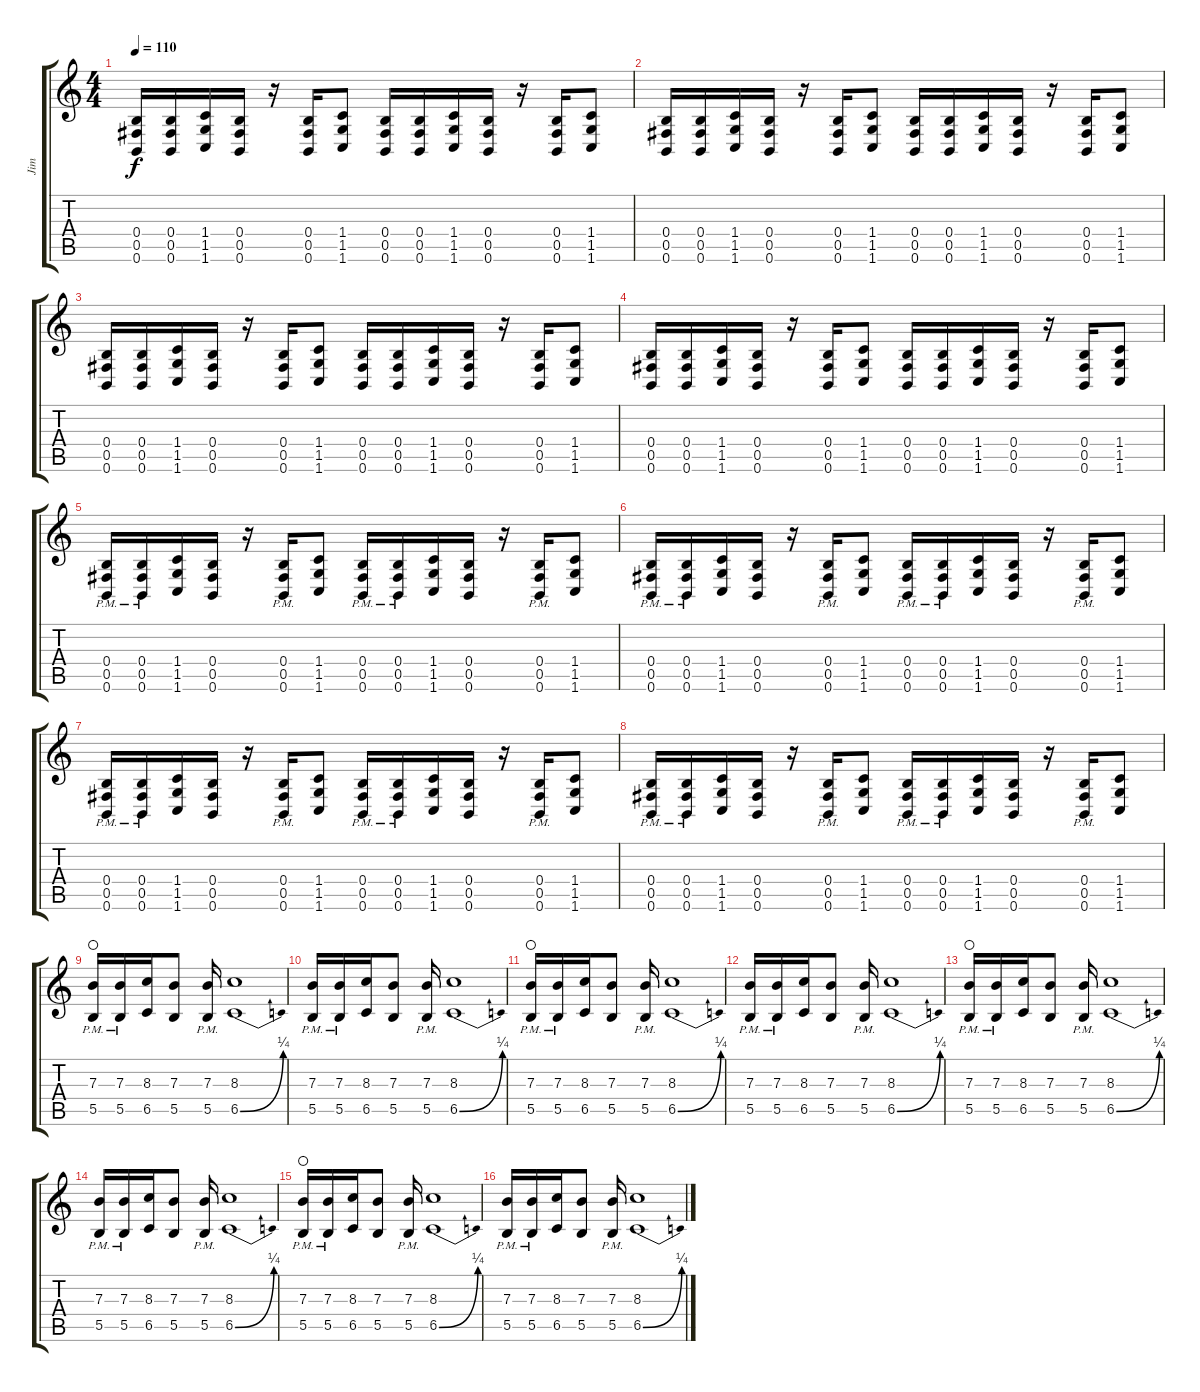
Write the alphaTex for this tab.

\track ("Jim" "Jim") {instrument overdrivenguitar}
\staff {score tabs}
\tuning (Db4 Ab3 E3 B2 Gb2 B1) {hide}
\ts (4 4)
\tempo 110
\clef g2
\ks c
(0.4 0.5 0.6).16{dy f} (0.4 0.5 0.6).16 (1.4 1.5 1.6).16 (0.4 0.5 0.6).16 r.16 (0.4 0.5 0.6).16 (1.4 1.5 1.6).8 (0.4 0.5 0.6).16 (0.4 0.5 0.6).16 (1.4 1.5 1.6).16 (0.4 0.5 0.6).16 r.16 (0.4 0.5 0.6).16 (1.4 1.5 1.6).8 |
(0.4 0.5 0.6).16 (0.4 0.5 0.6).16 (1.4 1.5 1.6).16 (0.4 0.5 0.6).16 r.16 (0.4 0.5 0.6).16 (1.4 1.5 1.6).8 (0.4 0.5 0.6).16 (0.4 0.5 0.6).16 (1.4 1.5 1.6).16 (0.4 0.5 0.6).16 r.16 (0.4 0.5 0.6).16 (1.4 1.5 1.6).8 |
(0.4 0.5 0.6).16 (0.4 0.5 0.6).16 (1.4 1.5 1.6).16 (0.4 0.5 0.6).16 r.16 (0.4 0.5 0.6).16 (1.4 1.5 1.6).8 (0.4 0.5 0.6).16 (0.4 0.5 0.6).16 (1.4 1.5 1.6).16 (0.4 0.5 0.6).16 r.16 (0.4 0.5 0.6).16 (1.4 1.5 1.6).8 |
(0.4 0.5 0.6).16 (0.4 0.5 0.6).16 (1.4 1.5 1.6).16 (0.4 0.5 0.6).16 r.16 (0.4 0.5 0.6).16 (1.4 1.5 1.6).8 (0.4 0.5 0.6).16 (0.4 0.5 0.6).16 (1.4 1.5 1.6).16 (0.4 0.5 0.6).16 r.16 (0.4 0.5 0.6).16 (1.4 1.5 1.6).8 |
(0.4{pm} 0.5{pm} 0.6{pm}).16 (0.4{pm} 0.5{pm} 0.6{pm}).16 (1.4 1.5 1.6).16 (0.4 0.5 0.6).16 r.16 (0.4{pm} 0.5{pm} 0.6{pm}).16 (1.4 1.5 1.6).8 (0.4{pm} 0.5{pm} 0.6{pm}).16 (0.4{pm} 0.5{pm} 0.6{pm}).16 (1.4 1.5 1.6).16 (0.4 0.5 0.6).16 r.16 (0.4{pm} 0.5{pm} 0.6{pm}).16 (1.4 1.5 1.6).8 |
(0.4{pm} 0.5{pm} 0.6{pm}).16 (0.4{pm} 0.5{pm} 0.6{pm}).16 (1.4 1.5 1.6).16 (0.4 0.5 0.6).16 r.16 (0.4{pm} 0.5{pm} 0.6{pm}).16 (1.4 1.5 1.6).8 (0.4{pm} 0.5{pm} 0.6{pm}).16 (0.4{pm} 0.5{pm} 0.6{pm}).16 (1.4 1.5 1.6).16 (0.4 0.5 0.6).16 r.16 (0.4{pm} 0.5{pm} 0.6{pm}).16 (1.4 1.5 1.6).8 |
(0.4{pm} 0.5{pm} 0.6{pm}).16 (0.4{pm} 0.5{pm} 0.6{pm}).16 (1.4 1.5 1.6).16 (0.4 0.5 0.6).16 r.16 (0.4{pm} 0.5{pm} 0.6{pm}).16 (1.4 1.5 1.6).8 (0.4{pm} 0.5{pm} 0.6{pm}).16 (0.4{pm} 0.5{pm} 0.6{pm}).16 (1.4 1.5 1.6).16 (0.4 0.5 0.6).16 r.16 (0.4{pm} 0.5{pm} 0.6{pm}).16 (1.4 1.5 1.6).8 |
(0.4{pm} 0.5{pm} 0.6{pm}).16 (0.4{pm} 0.5{pm} 0.6{pm}).16 (1.4 1.5 1.6).16 (0.4 0.5 0.6).16 r.16 (0.4{pm} 0.5{pm} 0.6{pm}).16 (1.4 1.5 1.6).8 (0.4{pm} 0.5{pm} 0.6{pm}).16 (0.4{pm} 0.5{pm} 0.6{pm}).16 (1.4 1.5 1.6).16 (0.4 0.5 0.6).16 r.16 (0.4{pm} 0.5{pm} 0.6{pm}).16 (1.4 1.5 1.6).8 |
(7.3 5.5{pm}).16{waho} (7.3 5.5{pm}).16 (8.3 6.5).16 (7.3 5.5).8 (7.3 5.5{pm}).16 (8.3 6.5{be (bend 0 0 60 1)}).1 |
(7.3 5.5{pm}).16 (7.3 5.5{pm}).16 (8.3 6.5).16 (7.3 5.5).8 (7.3 5.5{pm}).16 (8.3 6.5{be (bend 0 0 60 1)}).1 |
(7.3 5.5{pm}).16{waho} (7.3 5.5{pm}).16 (8.3 6.5).16 (7.3 5.5).8 (7.3 5.5{pm}).16 (8.3 6.5{be (bend 0 0 60 1)}).1 |
(7.3 5.5{pm}).16 (7.3 5.5{pm}).16 (8.3 6.5).16 (7.3 5.5).8 (7.3 5.5{pm}).16 (8.3 6.5{be (bend 0 0 60 1)}).1 |
(7.3 5.5{pm}).16{waho} (7.3 5.5{pm}).16 (8.3 6.5).16 (7.3 5.5).8 (7.3 5.5{pm}).16 (8.3 6.5{be (bend 0 0 60 1)}).1 |
(7.3 5.5{pm}).16 (7.3 5.5{pm}).16 (8.3 6.5).16 (7.3 5.5).8 (7.3 5.5{pm}).16 (8.3 6.5{be (bend 0 0 60 1)}).1 |
(7.3 5.5{pm}).16{waho} (7.3 5.5{pm}).16 (8.3 6.5).16 (7.3 5.5).8 (7.3 5.5{pm}).16 (8.3 6.5{be (bend 0 0 60 1)}).1 |
(7.3 5.5{pm}).16 (7.3 5.5{pm}).16 (8.3 6.5).16 (7.3 5.5).8 (7.3 5.5{pm}).16 (8.3 6.5{be (bend 0 0 60 1)}).1
